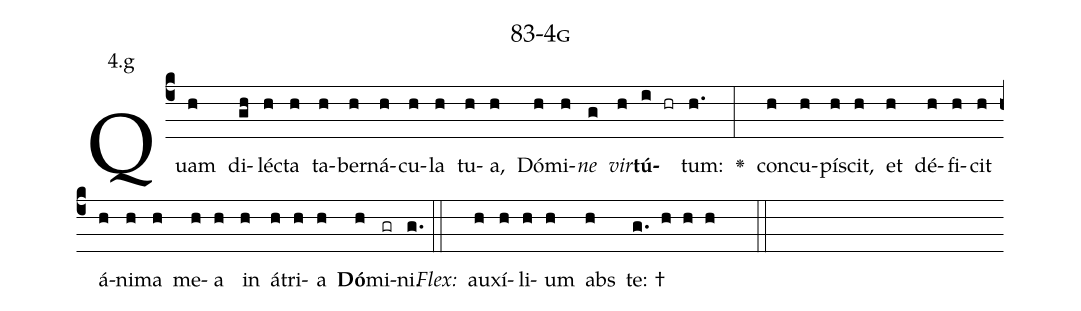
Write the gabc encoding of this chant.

name: 83-4g;
annotation: 4.g;
%%
(c4)Quam(h) di(gh)léc(h)ta(h) ta(h)ber(h)ná(h)cu(h)la(h) tu(h)a,(h) Dó(h)mi(h)<i>ne</i>(g) <i>vir</i>(h)<b>tú</b>(i hr)tum:(h.) <v>\greheightstar</v>(:) con(h)cu(h)pí(h)scit,(h) et(h) dé(h)fi(h)cit(h) á(h)ni(h)ma(h) me(h)a(h) in(h) á(h)tri(h)a(h) <b>Dó</b>(h)mi(gr)ni.(g.) (::)
<i>Flex:</i>()  au(h)xí(h)li(h)um(h) abs(h) te: †(g. h h h  ::)

%E(h) u(h) o(h) u(h) a(h) e.(g.) (::)
